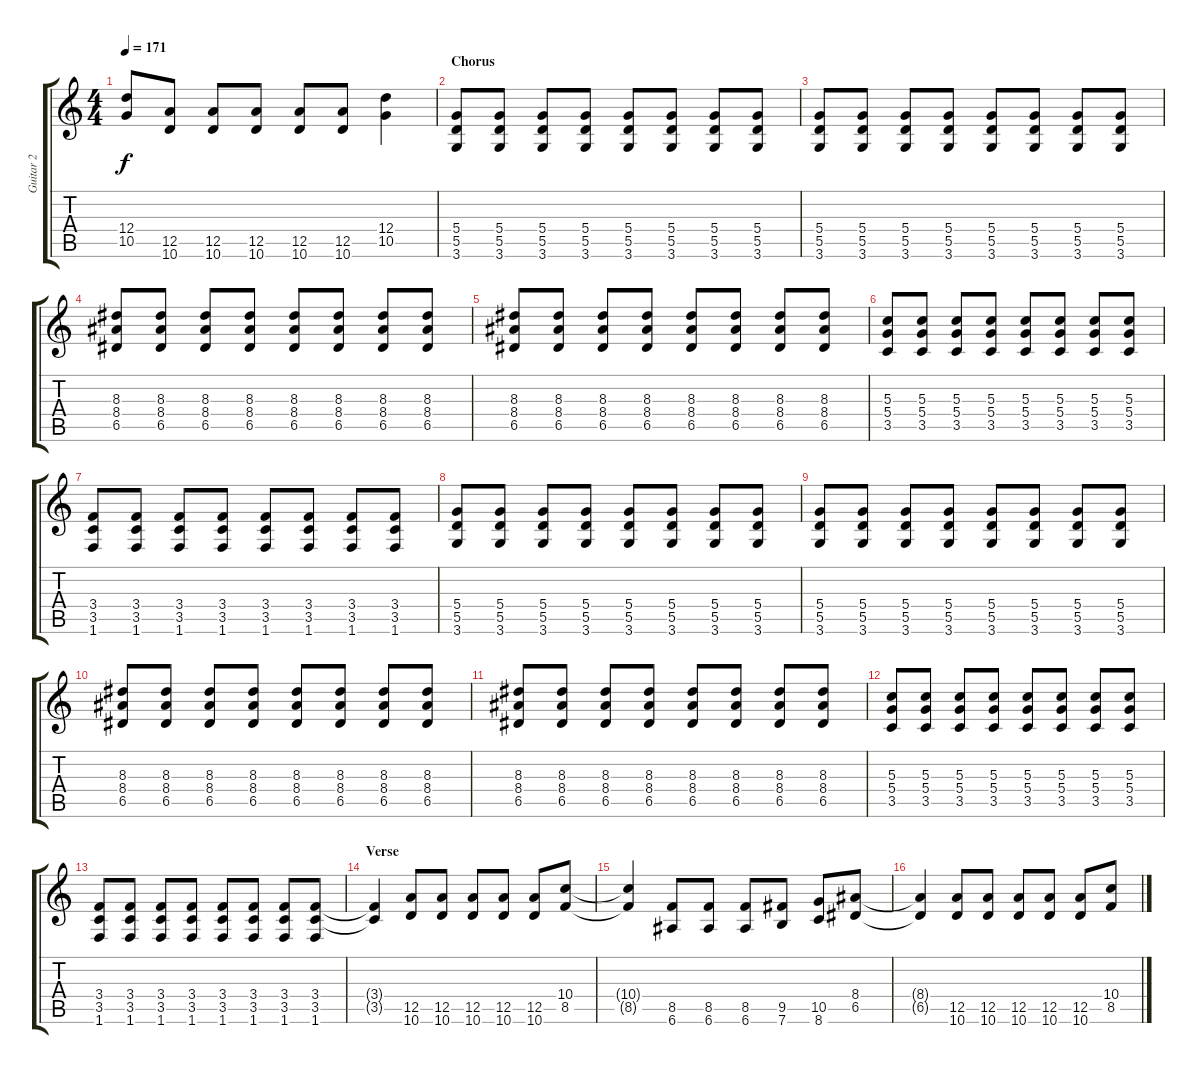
\track ("Guitar 2" "Guitar 2") {instrument overdrivenguitar}
\staff {score tabs}
\tuning (E4 B3 G3 D3 A2 E2) {hide}
\ts (4 4)
\tempo 171
\clef g2
\ks c
(12.4{t} 10.5{t}).8{dy f} (12.5 10.6).8 (12.5 10.6).8 (12.5 10.6).8 (12.5 10.6).8 (12.5 10.6).8 (12.4 10.5).4 |
\section ("" "Chorus")
(5.4 5.5 3.6).8 (5.4 5.5 3.6).8 (5.4 5.5 3.6).8 (5.4 5.5 3.6).8 (5.4 5.5 3.6).8 (5.4 5.5 3.6).8 (5.4 5.5 3.6).8 (5.4 5.5 3.6).8 |
(5.4 5.5 3.6).8 (5.4 5.5 3.6).8 (5.4 5.5 3.6).8 (5.4 5.5 3.6).8 (5.4 5.5 3.6).8 (5.4 5.5 3.6).8 (5.4 5.5 3.6).8 (5.4 5.5 3.6).8 |
(8.3 8.4 6.5).8 (8.3 8.4 6.5).8 (8.3 8.4 6.5).8 (8.3 8.4 6.5).8 (8.3 8.4 6.5).8 (8.3 8.4 6.5).8 (8.3 8.4 6.5).8 (8.3 8.4 6.5).8 |
(8.3 8.4 6.5).8 (8.3 8.4 6.5).8 (8.3 8.4 6.5).8 (8.3 8.4 6.5).8 (8.3 8.4 6.5).8 (8.3 8.4 6.5).8 (8.3 8.4 6.5).8 (8.3 8.4 6.5).8 |
(5.3 5.4 3.5).8 (5.3 5.4 3.5).8 (5.3 5.4 3.5).8 (5.3 5.4 3.5).8 (5.3 5.4 3.5).8 (5.3 5.4 3.5).8 (5.3 5.4 3.5).8 (5.3 5.4 3.5).8 |
(3.4 3.5 1.6).8 (3.4 3.5 1.6).8 (3.4 3.5 1.6).8 (3.4 3.5 1.6).8 (3.4 3.5 1.6).8 (3.4 3.5 1.6).8 (3.4 3.5 1.6).8 (3.4 3.5 1.6).8 |
(5.4 5.5 3.6).8 (5.4 5.5 3.6).8 (5.4 5.5 3.6).8 (5.4 5.5 3.6).8 (5.4 5.5 3.6).8 (5.4 5.5 3.6).8 (5.4 5.5 3.6).8 (5.4 5.5 3.6).8 |
(5.4 5.5 3.6).8 (5.4 5.5 3.6).8 (5.4 5.5 3.6).8 (5.4 5.5 3.6).8 (5.4 5.5 3.6).8 (5.4 5.5 3.6).8 (5.4 5.5 3.6).8 (5.4 5.5 3.6).8 |
(8.3 8.4 6.5).8 (8.3 8.4 6.5).8 (8.3 8.4 6.5).8 (8.3 8.4 6.5).8 (8.3 8.4 6.5).8 (8.3 8.4 6.5).8 (8.3 8.4 6.5).8 (8.3 8.4 6.5).8 |
(8.3 8.4 6.5).8 (8.3 8.4 6.5).8 (8.3 8.4 6.5).8 (8.3 8.4 6.5).8 (8.3 8.4 6.5).8 (8.3 8.4 6.5).8 (8.3 8.4 6.5).8 (8.3 8.4 6.5).8 |
(5.3 5.4 3.5).8 (5.3 5.4 3.5).8 (5.3 5.4 3.5).8 (5.3 5.4 3.5).8 (5.3 5.4 3.5).8 (5.3 5.4 3.5).8 (5.3 5.4 3.5).8 (5.3 5.4 3.5).8 |
(3.4 3.5 1.6).8 (3.4 3.5 1.6).8 (3.4 3.5 1.6).8 (3.4 3.5 1.6).8 (3.4 3.5 1.6).8 (3.4 3.5 1.6).8 (3.4 3.5 1.6).8 (3.4 3.5 1.6).8 |
\section ("" "Verse")
(3.4{t} 3.5{t}).4 (12.5 10.6).8 (12.5 10.6).8 (12.5 10.6).8 (12.5 10.6).8 (12.5 10.6).8 (10.4 8.5).8 |
(10.4{t} 8.5{t}).4 (8.5 6.6).8 (8.5 6.6).8 (8.5 6.6).8 (9.5 7.6).8 (10.5 8.6).8 (8.4 6.5).8 |
(8.4{t} 6.5{t}).4 (12.5 10.6).8 (12.5 10.6).8 (12.5 10.6).8 (12.5 10.6).8 (12.5 10.6).8 (10.4 8.5).8
